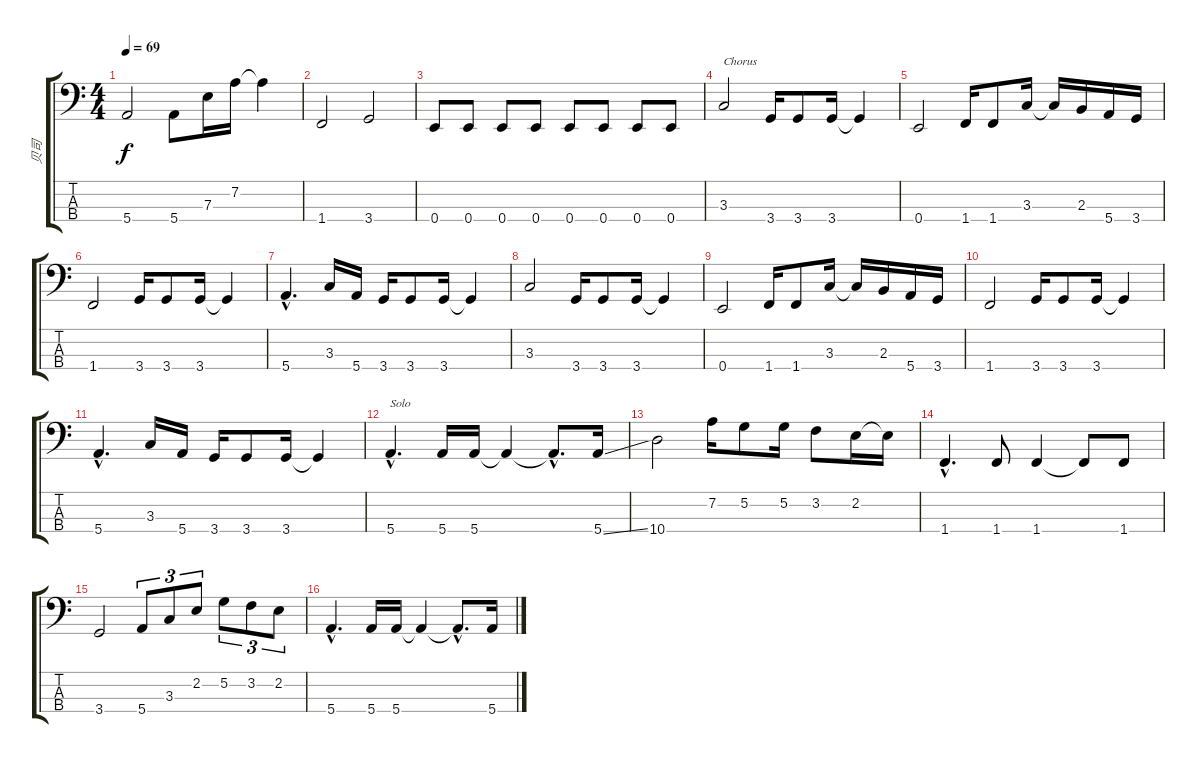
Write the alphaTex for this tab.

\track ("贝司" "贝司") {instrument electricbassfinger}
\staff {score tabs}
\tuning (G2 D2 A1 E1) {hide}
\ts (4 4)
\tempo 69
\clef f4
\ks c
5.4.2{dy f} 5.4.8 7.3.16 7.2.16 7.2{t}.4 |
1.4.2 3.4.2 |
0.4.8 0.4.8 0.4.8 0.4.8 0.4.8 0.4.8 0.4.8 0.4.8 |
3.3.2{txt "Chorus"} 3.4.16 3.4.8 3.4.16 3.4{t}.4 |
0.4.2 1.4.16 1.4.8 3.3.16 3.3{t}.16 2.3.16 5.4.16 3.4.16 |
1.4.2 3.4.16 3.4.8 3.4.16 3.4{t}.4 |
5.4{hac}.4{d} 3.3.16 5.4.16 3.4.16 3.4.8 3.4.16 3.4{t}.4 |
3.3.2 3.4.16 3.4.8 3.4.16 3.4{t}.4 |
0.4.2 1.4.16 1.4.8 3.3.16 3.3{t}.16 2.3.16 5.4.16 3.4.16 |
1.4.2 3.4.16 3.4.8 3.4.16 3.4{t}.4 |
5.4{hac}.4{d} 3.3.16 5.4.16 3.4.16 3.4.8 3.4.16 3.4{t}.4 |
5.4{hac}.4{d txt "Solo"} 5.4.16 5.4.16 5.4{t}.4 5.4{hac t}.8{d} 5.4{ss}.16 |
10.4.2 7.2.16 5.2.8 5.2.16 3.2.8 2.2.16 2.2{t}.16 |
1.4{hac}.4{d} 1.4.8 1.4.4 1.4{t}.8 1.4.8 |
3.4.2 5.4.8{tu (3 2)} 3.3.8{tu (3 2)} 2.2.8{tu (3 2)} 5.2.8{tu (3 2)} 3.2.8{tu (3 2)} 2.2.8{tu (3 2)} |
5.4{hac}.4{d} 5.4.16 5.4.16 5.4{t}.4 5.4{hac t}.8{d} 5.4{ss}.16
